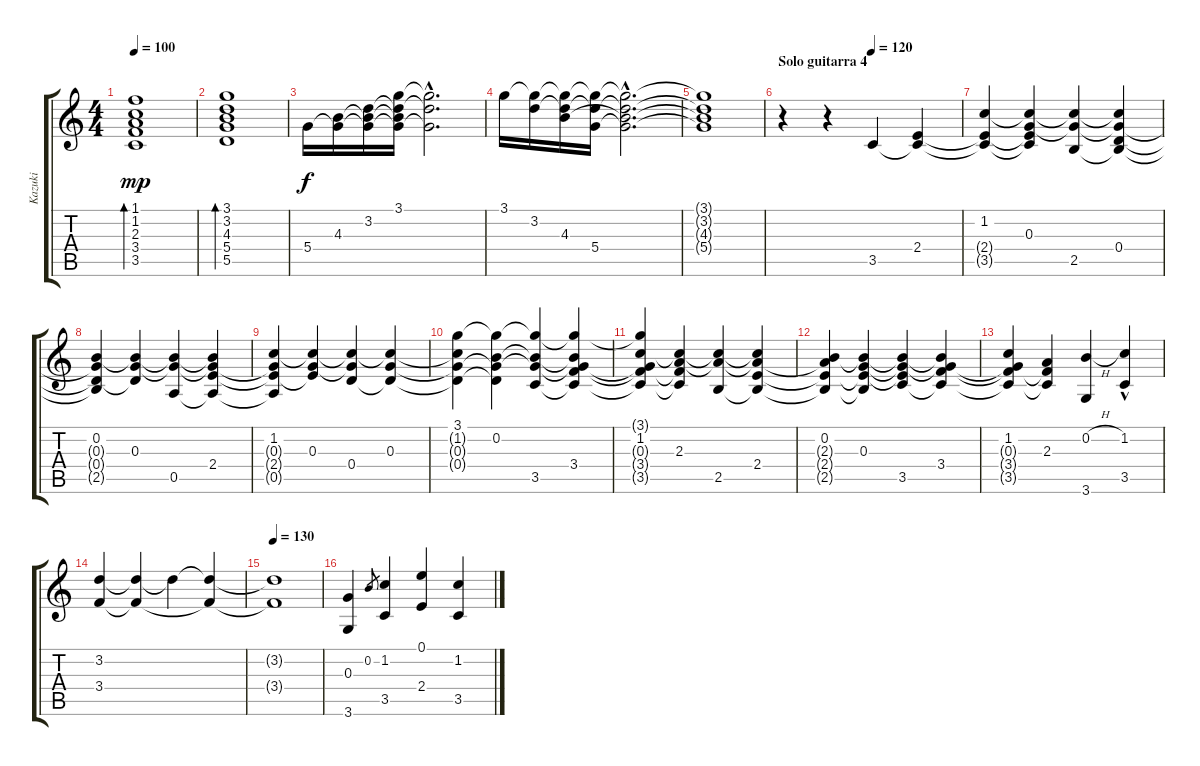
\track ("Kazuki" "Kazuki") {instrument electricguitarclean}
\staff {score tabs}
\tuning (E4 B3 G3 D3 A2 E2) {hide}
\ts (4 4)
\tempo 100
\clef g2
\ks c
(1.1 1.2 2.3 3.4 3.5).1{bd 480 dy mp} |
(3.1 3.2 4.3 5.4 5.5).1{bd 480} |
5.4.16{dy f} (4.3 5.4{t}).16 (3.2 4.3{t} 5.4{t}).16 (3.1 3.2{t} 4.3{t} 5.4{t}).16 (3.1{hac t} 3.2{hac t} 5.4{hac t}).2{d} |
3.1.16 (3.1{t} 3.2).16 (3.1{t} 3.2{t} 4.3).16 (3.1{t} 3.2{t} 5.4).16 (3.1{hac t} 3.2{hac t} 4.3{hac t} 5.4{hac t}).2{d} |
(3.1{t} 3.2{t} 4.3{t} 5.4{t}).1 |
\section ("" "Solo guitarra 4")
\tempo (120 0.5)
r.4 r.4 3.5.4 (2.4 3.5{t}).4 |
(1.2 2.4{t} 3.5{t}).4 (1.2{t} 0.3 2.4{t} 3.5{t}).4 (1.2{t} 0.3{t} 2.5).4 (1.2{t} 0.3{t} 0.4 2.5{t}).4 |
(0.2 0.3{t} 0.4{t} 2.5{t}).4 (0.2{t} 0.3 0.4{t}).4 (0.2{t} 0.3{t} 0.5).4 (0.2{t} 0.3{t} 2.4 0.5{t}).4 |
(1.2 0.3{t} 2.4{t} 0.5{t}).4 (1.2{t} 0.3 2.4{t}).4 (1.2{t} 0.3{t} 0.4).4 (1.2{t} 0.3 0.4{t}).4 |
(3.1 1.2{t} 0.3{t} 0.4{t}).4 (3.1{t} 0.2 0.3{t} 0.4{t}).4 (3.1{t} 0.2{t} 0.3{t} 3.5).4 (3.1{t} 0.2{t} 0.3{t} 3.4 3.5{t}).4 |
(3.1{t} 1.2 0.3{t} 3.4{t} 3.5{t}).4 (1.2{t} 2.3 3.4{t} 3.5{t}).4 (1.2{t} 2.3{t} 2.5).4 (1.2{t} 2.3{t} 2.4 2.5{t}).4 |
(0.2 2.3{t} 2.4{t} 2.5{t}).4 (0.2{t} 0.3 2.4{t} 2.5{t}).4 (0.2{t} 0.3{t} 2.4{t} 3.5).4 (0.2{t} 0.3{t} 3.4 3.5{t}).4 |
(1.2 0.3{t} 3.4{t} 3.5{t}).4 (2.3 3.4{t} 3.5{t}).4 (0.2{h} 3.6).4 (1.2{hac} 3.5).4 |
(3.2 3.4).4 (3.2{t} 3.4{t}).4 3.2{t}.4 (3.2{t} 3.4{t}).4 |
\tempo 130
(3.2{t} 3.4{t}).1 |
(0.3 3.6).4 0.2.8{gr} (1.2 3.5).4 (0.1 2.4).4 (1.2 3.5).4
